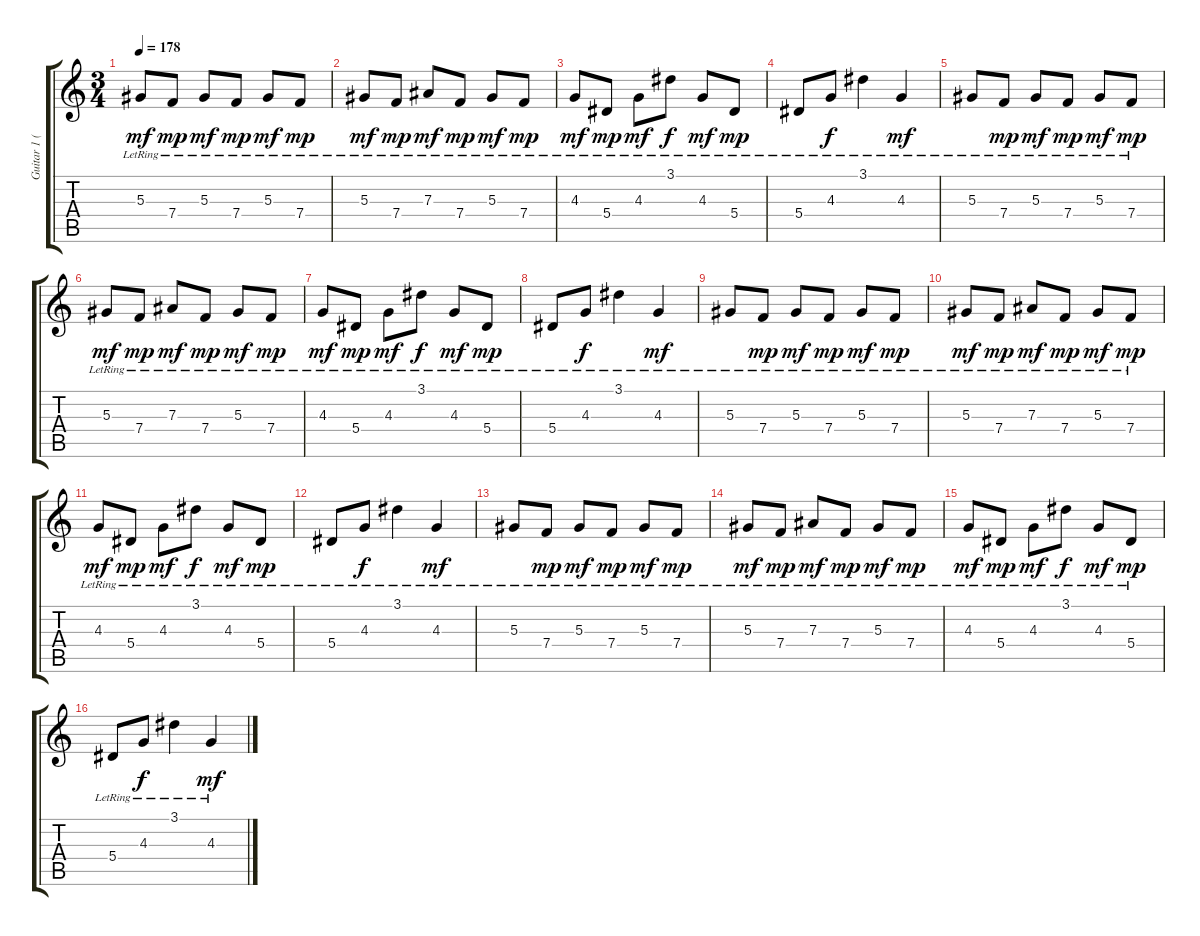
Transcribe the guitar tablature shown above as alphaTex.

\track ("Guitar 1 (Acoustic)" "Guitar 1 (") {instrument acousticguitarsteel}
\staff {score tabs}
\tuning (C4 G3 Eb3 Bb2 F2 C2) {hide}
\ts (3 4)
\tempo 178
\clef g2
\ks c
5.3{lr}.8{dy mf} 7.4{lr}.8{dy mp} 5.3{lr}.8{dy mf} 7.4{lr}.8{dy mp} 5.3{lr}.8{dy mf} 7.4{lr}.8{dy mp} |
5.3{lr}.8{dy mf} 7.4{lr}.8{dy mp} 7.3{lr}.8{dy mf} 7.4{lr}.8{dy mp} 5.3{lr}.8{dy mf} 7.4{lr}.8{dy mp} |
4.3{lr}.8{dy mf} 5.4{lr}.8{dy mp} 4.3{lr}.8{dy mf} 3.1{lr}.8{dy f} 4.3{lr}.8{dy mf} 5.4{lr}.8{dy mp} |
5.4{lr}.8 4.3{lr}.8{dy f} 3.1{lr}.4 4.3{lr}.4{dy mf} |
5.3{lr}.8 7.4{lr}.8{dy mp} 5.3{lr}.8{dy mf} 7.4{lr}.8{dy mp} 5.3{lr}.8{dy mf} 7.4{lr}.8{dy mp} |
5.3{lr}.8{dy mf} 7.4{lr}.8{dy mp} 7.3{lr}.8{dy mf} 7.4{lr}.8{dy mp} 5.3{lr}.8{dy mf} 7.4{lr}.8{dy mp} |
4.3{lr}.8{dy mf} 5.4{lr}.8{dy mp} 4.3{lr}.8{dy mf} 3.1{lr}.8{dy f} 4.3{lr}.8{dy mf} 5.4{lr}.8{dy mp} |
5.4{lr}.8 4.3{lr}.8{dy f} 3.1{lr}.4 4.3{lr}.4{dy mf} |
5.3{lr}.8 7.4{lr}.8{dy mp} 5.3{lr}.8{dy mf} 7.4{lr}.8{dy mp} 5.3{lr}.8{dy mf} 7.4{lr}.8{dy mp} |
5.3{lr}.8{dy mf} 7.4{lr}.8{dy mp} 7.3{lr}.8{dy mf} 7.4{lr}.8{dy mp} 5.3{lr}.8{dy mf} 7.4{lr}.8{dy mp} |
4.3{lr}.8{dy mf} 5.4{lr}.8{dy mp} 4.3{lr}.8{dy mf} 3.1{lr}.8{dy f} 4.3{lr}.8{dy mf} 5.4{lr}.8{dy mp} |
5.4{lr}.8 4.3{lr}.8{dy f} 3.1{lr}.4 4.3{lr}.4{dy mf} |
5.3{lr}.8 7.4{lr}.8{dy mp} 5.3{lr}.8{dy mf} 7.4{lr}.8{dy mp} 5.3{lr}.8{dy mf} 7.4{lr}.8{dy mp} |
5.3{lr}.8{dy mf} 7.4{lr}.8{dy mp} 7.3{lr}.8{dy mf} 7.4{lr}.8{dy mp} 5.3{lr}.8{dy mf} 7.4{lr}.8{dy mp} |
4.3{lr}.8{dy mf} 5.4{lr}.8{dy mp} 4.3{lr}.8{dy mf} 3.1{lr}.8{dy f} 4.3{lr}.8{dy mf} 5.4{lr}.8{dy mp} |
5.4{lr}.8 4.3{lr}.8{dy f} 3.1{lr}.4 4.3{lr}.4{dy mf}
